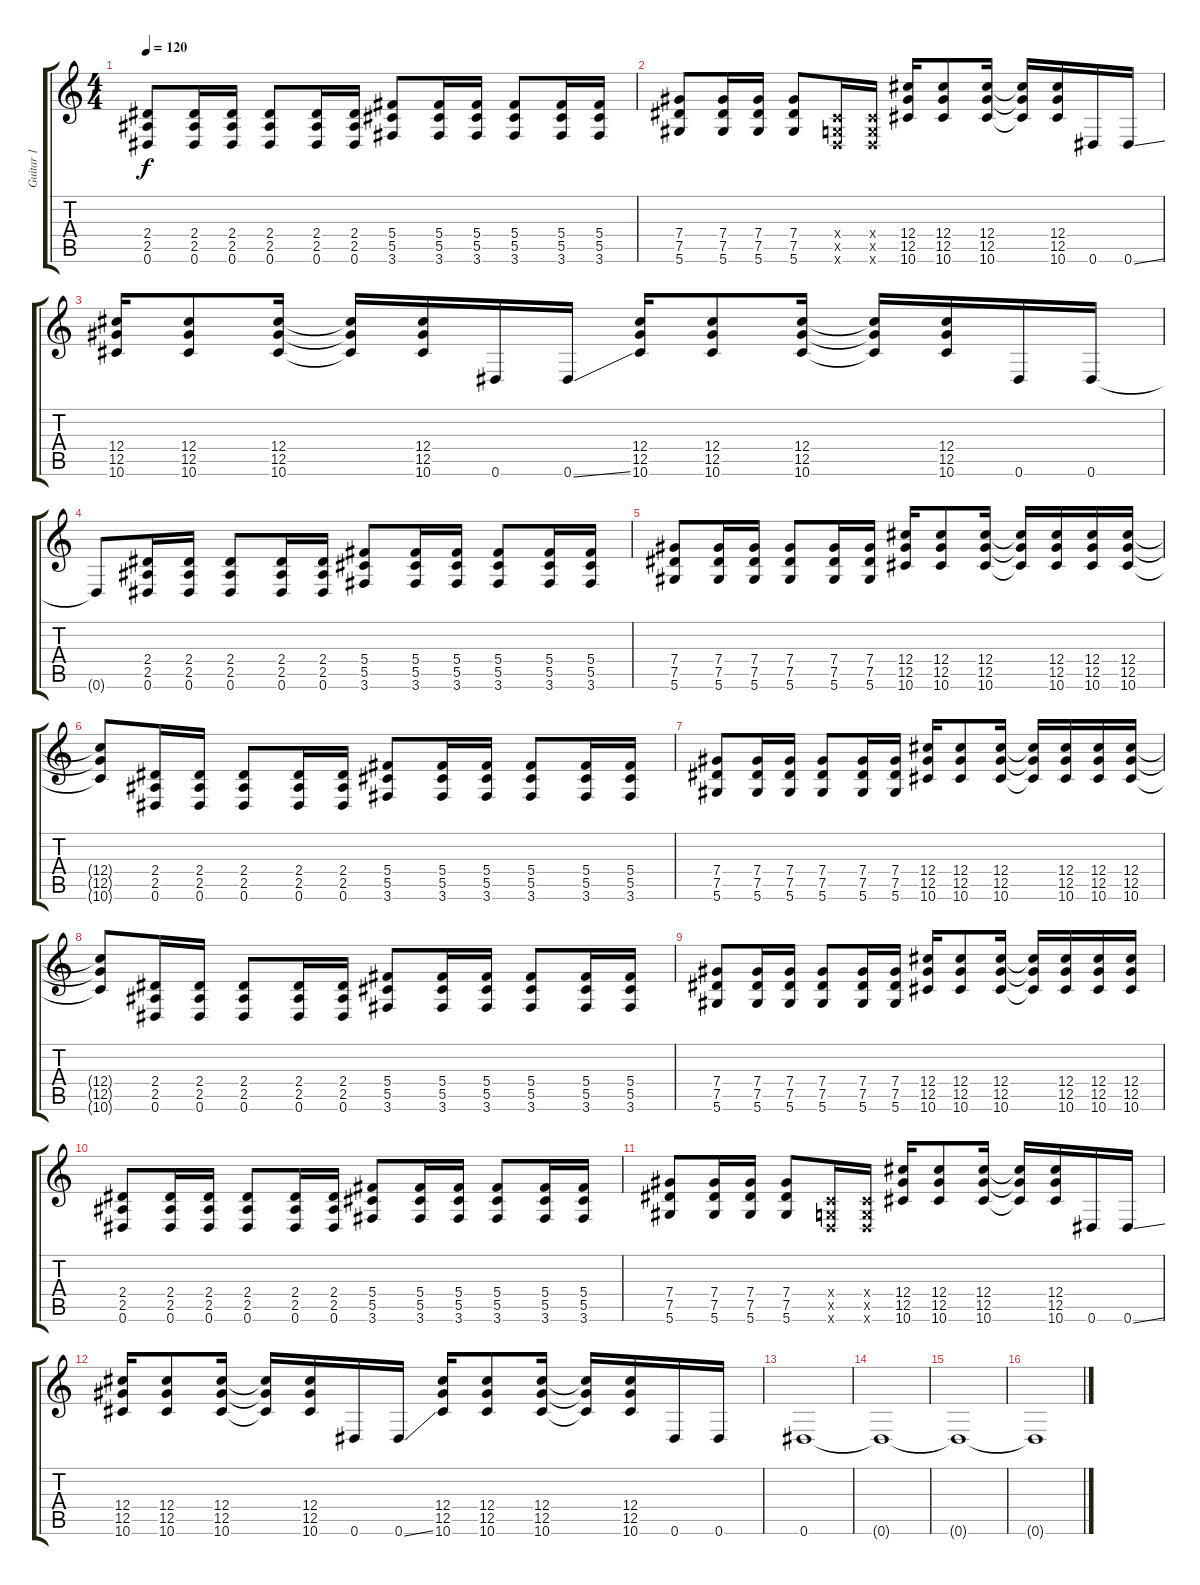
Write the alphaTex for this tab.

\track ("Guitar 1" "Guitar 1") {instrument overdrivenguitar}
\staff {score tabs}
\tuning (Eb4 Bb3 Gb3 Db3 Ab2 Eb2) {hide}
\ts (4 4)
\tempo 120
\clef g2
\ks c
(2.4 2.5 0.6).8{dy f} (2.4 2.5 0.6).16 (2.4 2.5 0.6).16 (2.4 2.5 0.6).8 (2.4 2.5 0.6).16 (2.4 2.5 0.6).16 (5.4 5.5 3.6).8 (5.4 5.5 3.6).16 (5.4 5.5 3.6).16 (5.4 5.5 3.6).8 (5.4 5.5 3.6).16 (5.4 5.5 3.6).16 |
(7.4 7.5 5.6).8 (7.4 7.5 5.6).16 (7.4 7.5 5.6).16 (7.4 7.5 5.6).8 (-1.4{x} -1.5{x} -1.6{x}).16 (-1.4{x} -1.5{x} -1.6{x}).16 (12.4 12.5 10.6).16 (12.4 12.5 10.6).8 (12.4 12.5 10.6).16 (12.4{t} 12.5{t} 10.6{t}).16 (12.4 12.5 10.6).16 0.6.16 0.6{ss}.16 |
(12.4 12.5 10.6).16 (12.4 12.5 10.6).8 (12.4 12.5 10.6).16 (12.4{t} 12.5{t} 10.6{t}).16 (12.4 12.5 10.6).16 0.6.16 0.6{ss}.16 (12.4 12.5 10.6).16 (12.4 12.5 10.6).8 (12.4 12.5 10.6).16 (12.4{t} 12.5{t} 10.6{t}).16 (12.4 12.5 10.6).16 0.6.16 0.6.16 |
0.6{t}.8 (2.4 2.5 0.6).16 (2.4 2.5 0.6).16 (2.4 2.5 0.6).8 (2.4 2.5 0.6).16 (2.4 2.5 0.6).16 (5.4 5.5 3.6).8 (5.4 5.5 3.6).16 (5.4 5.5 3.6).16 (5.4 5.5 3.6).8 (5.4 5.5 3.6).16 (5.4 5.5 3.6).16 |
(7.4 7.5 5.6).8 (7.4 7.5 5.6).16 (7.4 7.5 5.6).16 (7.4 7.5 5.6).8 (7.4 7.5 5.6).16 (7.4 7.5 5.6).16 (12.4 12.5 10.6).16 (12.4 12.5 10.6).8 (12.4 12.5 10.6).16 (12.4{t} 12.5{t} 10.6{t}).16 (12.4 12.5 10.6).16 (12.4 12.5 10.6).16 (12.4 12.5 10.6).16 |
(12.4{t} 12.5{t} 10.6{t}).8 (2.4 2.5 0.6).16 (2.4 2.5 0.6).16 (2.4 2.5 0.6).8 (2.4 2.5 0.6).16 (2.4 2.5 0.6).16 (5.4 5.5 3.6).8 (5.4 5.5 3.6).16 (5.4 5.5 3.6).16 (5.4 5.5 3.6).8 (5.4 5.5 3.6).16 (5.4 5.5 3.6).16 |
(7.4 7.5 5.6).8 (7.4 7.5 5.6).16 (7.4 7.5 5.6).16 (7.4 7.5 5.6).8 (7.4 7.5 5.6).16 (7.4 7.5 5.6).16 (12.4 12.5 10.6).16 (12.4 12.5 10.6).8 (12.4 12.5 10.6).16 (12.4{t} 12.5{t} 10.6{t}).16 (12.4 12.5 10.6).16 (12.4 12.5 10.6).16 (12.4 12.5 10.6).16 |
(12.4{t} 12.5{t} 10.6{t}).8 (2.4 2.5 0.6).16 (2.4 2.5 0.6).16 (2.4 2.5 0.6).8 (2.4 2.5 0.6).16 (2.4 2.5 0.6).16 (5.4 5.5 3.6).8 (5.4 5.5 3.6).16 (5.4 5.5 3.6).16 (5.4 5.5 3.6).8 (5.4 5.5 3.6).16 (5.4 5.5 3.6).16 |
(7.4 7.5 5.6).8 (7.4 7.5 5.6).16 (7.4 7.5 5.6).16 (7.4 7.5 5.6).8 (7.4 7.5 5.6).16 (7.4 7.5 5.6).16 (12.4 12.5 10.6).16 (12.4 12.5 10.6).8 (12.4 12.5 10.6).16 (12.4{t} 12.5{t} 10.6{t}).16 (12.4 12.5 10.6).16 (12.4 12.5 10.6).16 (12.4 12.5 10.6).16 |
(2.4 2.5 0.6).8 (2.4 2.5 0.6).16 (2.4 2.5 0.6).16 (2.4 2.5 0.6).8 (2.4 2.5 0.6).16 (2.4 2.5 0.6).16 (5.4 5.5 3.6).8 (5.4 5.5 3.6).16 (5.4 5.5 3.6).16 (5.4 5.5 3.6).8 (5.4 5.5 3.6).16 (5.4 5.5 3.6).16 |
(7.4 7.5 5.6).8 (7.4 7.5 5.6).16 (7.4 7.5 5.6).16 (7.4 7.5 5.6).8 (-1.4{x} -1.5{x} -1.6{x}).16 (-1.4{x} -1.5{x} -1.6{x}).16 (12.4 12.5 10.6).16 (12.4 12.5 10.6).8 (12.4 12.5 10.6).16 (12.4{t} 12.5{t} 10.6{t}).16 (12.4 12.5 10.6).16 0.6.16 0.6{ss}.16 |
(12.4 12.5 10.6).16 (12.4 12.5 10.6).8 (12.4 12.5 10.6).16 (12.4{t} 12.5{t} 10.6{t}).16 (12.4 12.5 10.6).16 0.6.16 0.6{ss}.16 (12.4 12.5 10.6).16 (12.4 12.5 10.6).8 (12.4 12.5 10.6).16 (12.4{t} 12.5{t} 10.6{t}).16 (12.4 12.5 10.6).16 0.6.16 0.6.16 |
0.6.1 |
0.6{t}.1 |
0.6{t}.1 |
0.6{t}.1
